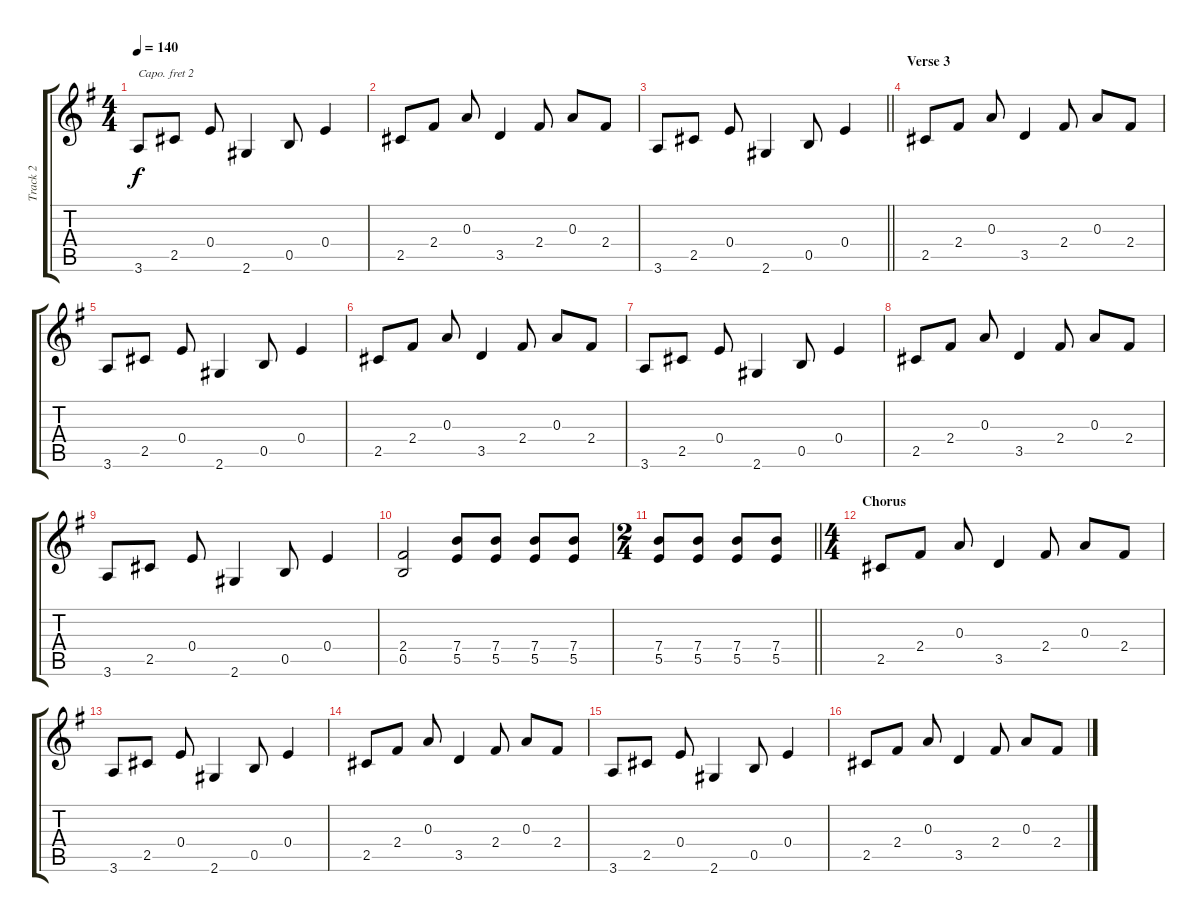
\track ("Track 2" "Track 2") {instrument distortionguitar}
\staff {score tabs}
\capo 2
\tuning (E4 B3 G3 D3 A2 E2) {hide}
\ts (4 4)
\tempo 140
\clef g2
\ks g
3.6.8{dy f} 2.5.8 0.4.8 2.6.4 0.5.8 0.4.4 |
2.5.8 2.4.8 0.3.8 3.5.4 2.4.8 0.3.8 2.4.8 |
\barLineRight lightlight
3.6.8 2.5.8 0.4.8 2.6.4 0.5.8 0.4.4 |
\section ("" "Verse 3")
2.5.8 2.4.8 0.3.8 3.5.4 2.4.8 0.3.8 2.4.8 |
3.6.8 2.5.8 0.4.8 2.6.4 0.5.8 0.4.4 |
2.5.8 2.4.8 0.3.8 3.5.4 2.4.8 0.3.8 2.4.8 |
3.6.8 2.5.8 0.4.8 2.6.4 0.5.8 0.4.4 |
2.5.8 2.4.8 0.3.8 3.5.4 2.4.8 0.3.8 2.4.8 |
3.6.8 2.5.8 0.4.8 2.6.4 0.5.8 0.4.4 |
(2.4 0.5).2 (7.4 5.5).8 (7.4 5.5).8 (7.4 5.5).8 (7.4 5.5).8 |
\ts (2 4)
\barLineRight lightlight
(7.4 5.5).8 (7.4 5.5).8 (7.4 5.5).8 (7.4 5.5).8 |
\ts (4 4)
\section ("" "Chorus")
2.5.8 2.4.8 0.3.8 3.5.4 2.4.8 0.3.8 2.4.8 |
3.6.8 2.5.8 0.4.8 2.6.4 0.5.8 0.4.4 |
2.5.8 2.4.8 0.3.8 3.5.4 2.4.8 0.3.8 2.4.8 |
3.6.8 2.5.8 0.4.8 2.6.4 0.5.8 0.4.4 |
2.5.8 2.4.8 0.3.8 3.5.4 2.4.8 0.3.8 2.4.8
